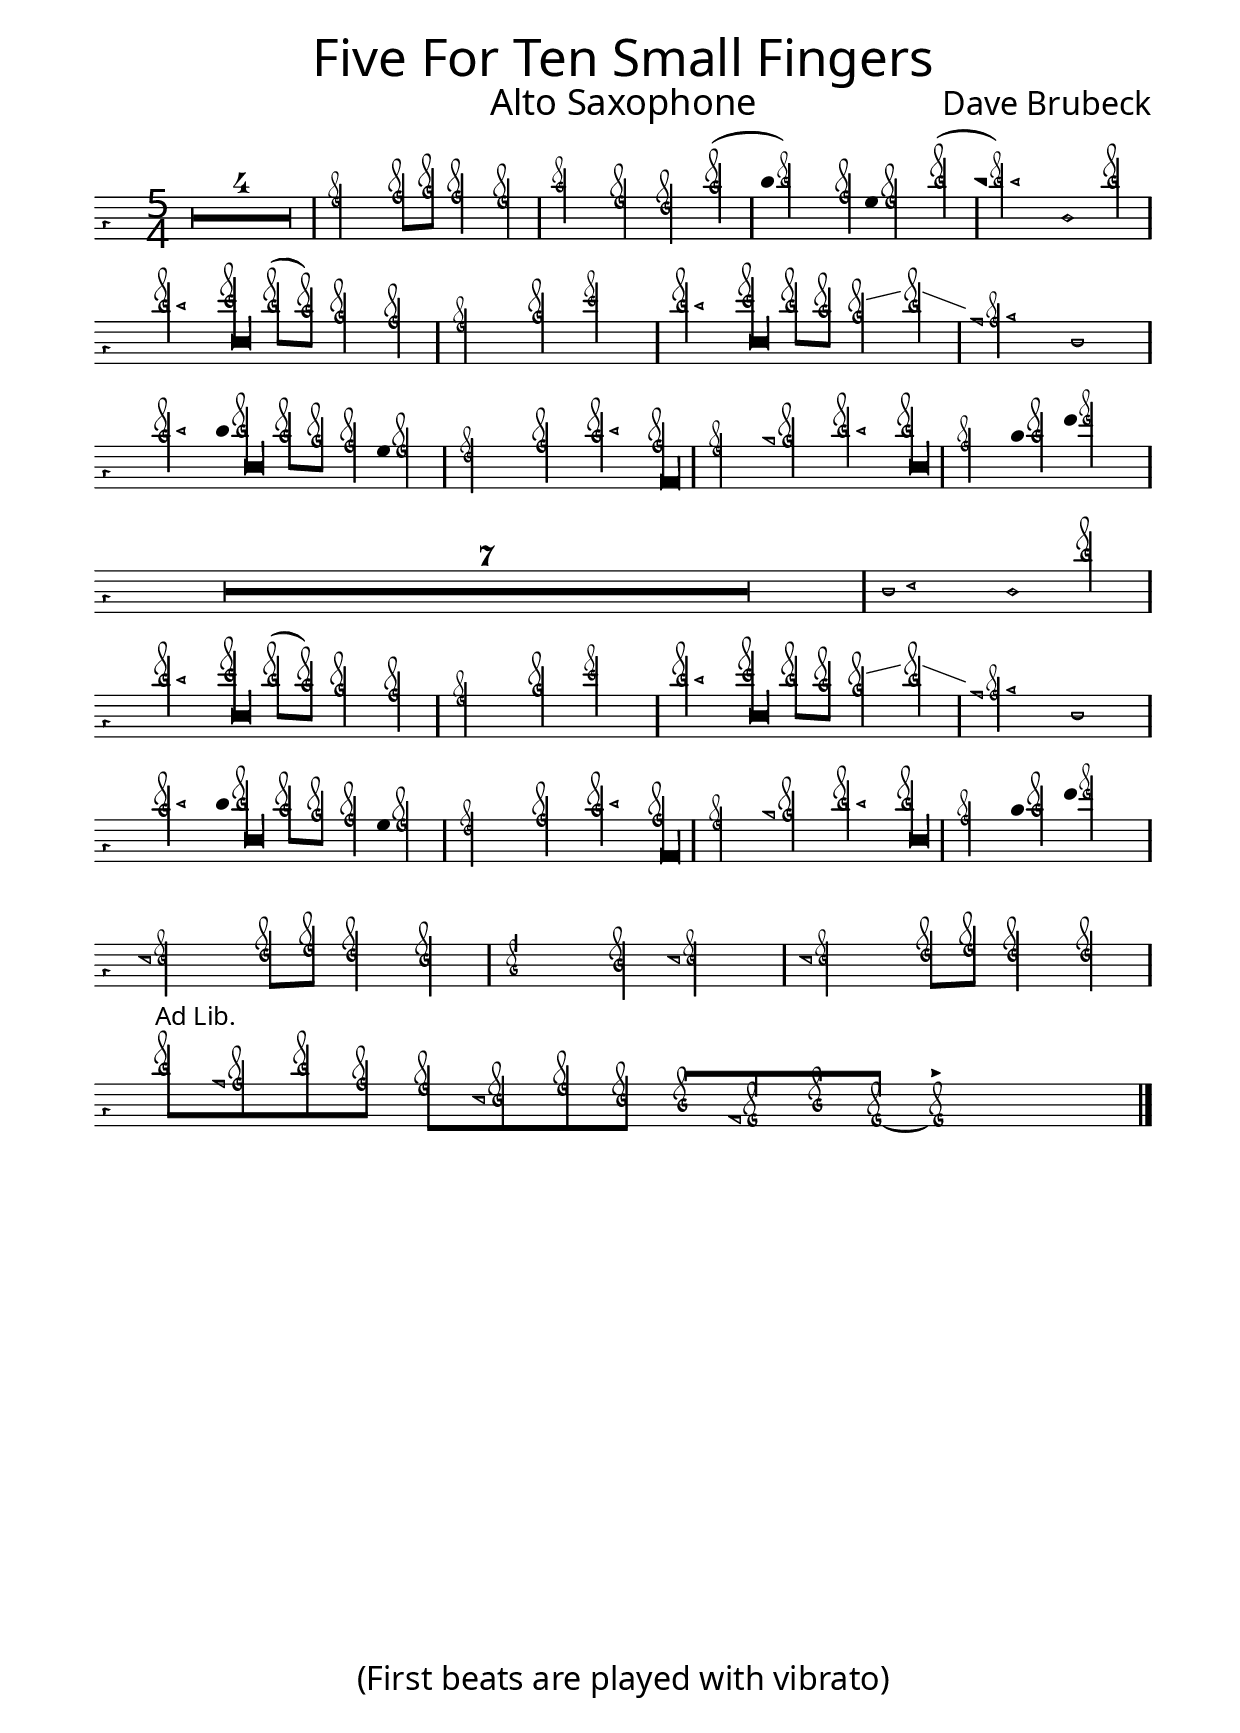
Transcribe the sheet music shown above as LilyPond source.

\version "2.18.0"

\version "2.16.0"

% preliminary LilyJAZZ version for testing purposes

\paper { indent = #0 }

%***********************************************************************
% MAPPING ALISTS / LOOKUP TABLES
%***********************************************************************

% MAPPING ALIST: GLYPH NAME TO UNICODE CHAR NUMBER =====================
#(define jazz-map '(
    ("noteheads.s0jazz" . #xe191) 
    ("noteheads.s1jazz" . #xe192)
    ("noteheads.s2jazz" . #xe193)
    ("noteheads.s0slashjazz" . #xe19c)
    ("noteheads.s1slashjazz" . #xe19d)
    ("noteheads.s2slashjazz" . #xe19e)
    ("noteheads.s2crossjazz" . #xe1a1)
    ("flags.u3jazz" . #xe21c)
    ("flags.u4jazz" . #xe21d)
    ("flags.u5jazz" . #xe21e)
    ("flags.u6jazz" . #xe21f)
    ("flags.u7jazz" . #xe220)
    ("flags.d3jazz" . #xe221)
    ("flags.d4jazz" . #xe222)
    ("flags.d5jazz" . #xe223)
    ("flags.d6jazz" . #xe224)
    ("flags.d7jazz" . #xe225)
    ("flags.ugracejazz" . #xe226)
    ("flags.dgracejazz" . #xe227)
    ("dots.dot" . #xe131)
    ("accidentals.doublesharpjaz" . #xe126)
    ("accidentals.sharpjazz" . #xe10f)
    ("accidentals.naturaljazz" . #xe117)
    ("accidentals.flatjazz" . #xe11b)
    ("accidentals.flatflatjazz" . #xe124)
    ("accidentals.rightparenjaz" . #xe127)
    ("accidentals.leftparenjazz" . #xe128)
    ("rests.mmendjazz" . #xe0f8)
    ("rests.0jazz" . #xe100)
    ("rests.1jazz" . #xe101)
    ("rests.0ojazz" . #xe102)
    ("rests.1ojazz" . #xe103)
    ("rests.2jazz" . #xe108)
    ("rests.3jazz" . #xe10a)
    ("rests.4jazz" . #xe10b)
    ("rests.5jazz" . #xe10c)
    ("rests.6jazz" . #xe10d)
    ("rests.7jazz" . #xe10e)
    ("clefs.Fjazz" . #xe170)
    ("scripts.ufermatajazz" . #xe132)
    ("scripts.dfermatajazz" . #xe133)
    ("scripts.asteriskjazz" . #xe138)
    ("scripts.sforzatojazz" . #xe13b)
    ("scripts.esprjazz" . #xe13c)
    ("scripts.staccatojazz" . #xe13d)
    ("scripts.tenutojazz" . #xe140)
    ("scripts.uportatojazz" . #xe141)
    ("scripts.dportatojazz" . #xe142)
    ("scripts.umarcatojazz" . #xe143)
    ("scripts.dmarcatojazz" . #xe144)
    ("scripts.openjazz" . #xe145)
    ("scripts.stoppedjazz" . #xe148)
    ("scripts.trilljazz" . #xe14d)
    ("scripts.segnojazz" . #xe153)
    ("scripts.varsegnojazz" . #xe154)
    ("scripts.codajazz" . #xe155)
    ("scripts.varcodajazz" . #xe156)
    ("scripts.trill_elementjazz" . #xe15c)
    ("scripts.trilelementjazz" . #xe15f)
    ("scripts.pralljazz" . #xe160)
    ("scripts.prallpralljazz" . #xe162)
    ("clefs.F_changejazz" . #xe171)
    ("clefs.Gjazz" . #xe172)
    ("clefs.G_changejazz" . #xe173)
    ("timesig.C44jazz" . #xe178)
    ("timesig.C22jazz" . #xe179)
    ("zerojazz" . #x0030)
    ("onejazz" . #x0031)
    ("twojazz" . #x0032)
    ("threejazz" . #x0033)
    ("fourjazz" . #x0034)
    ("fivejazz" . #x0035)
    ("sixjazz" . #x0036)
    ("sevenjazz" . #x0037)
    ("eightjazz" . #x0038)
    ("ninejazz" . #x0039)
    ("Fjazz" . #x0046)
    ("fjazz" . #x0066)
    ("mjazz" . #x006d)
    ("pjazz" . #x0070)
    ("rjazz" . #x0072)
    ("sjazz" . #x0073)
    ("zjazz" . #x007a)))                            

#(define jazz-alteration-glyph-name-alist
  '((0 . "accidentals.naturaljazz")
    (-1/2 . "accidentals.flatjazz")
    (1/2 . "accidentals.sharpjazz")
    (1 . "accidentals.doublesharpjaz")
    (-1 . "accidentals.flatflatjazz")))


%***********************************************************************
%  JAZZ GLYPH ACCESS
%***********************************************************************

#(define-markup-command (jazzchar layout props charnum) (number?)
  "char for jazz characters"
    (interpret-markup layout props
      (markup (#:fontsize 5 #:override '(font-name . "LilyJAZZ") #:char charnum))))

% JAZZGLYPH: REPLACEMENT FOR MUSICGLYPH ================================
#(define-markup-command (jazzglyph layout props glyphname) (string?)
  "musicglyph replacemet for jazz (i. e. non-Feta) characters"
    (let* ((charnum (cdr (assoc glyphname  jazz-map))))
    (interpret-markup layout props
      (markup (#:fontsize 5 #:override '(font-name . "LilyJAZZ") #:char charnum)))))


%***********************************************************************
%  JAZZ CLEFS
%***********************************************************************

#(define (jazz-clef grob)
  "jazz clef stencil"
  (let* ((glyphname (string-append (ly:grob-property grob 'glyph-name) "jazz")))    
    (if (pair? (assoc glyphname jazz-map))
        (grob-interpret-markup grob (markup #:jazzglyph glyphname))
        (ly:clef::print grob))))


%***********************************************************************
% KEY SIGNATURES
%***********************************************************************

#(define (jazz-keysig grob)
  "stencil: jazz key signature (including cancellation)"
  (let* ((altlist (ly:grob-property grob 'alteration-alist))
    (c0pos (ly:grob-property grob 'c0-position))
    (keysig-stencil '()))
    (for-each (lambda (alt) 
         (let* ((alteration (if (grob::has-interface grob 'key-cancellation-interface) 0 (cdr alt)))
         (glyphname (assoc-get alteration jazz-alteration-glyph-name-alist ""))
         (padding (cond
           ((< alteration 0) 0.25)  ; any kind of flat
           ((= alteration 0) 0.05)    ;  natural
           ((< alteration 1) 0.1)    ; sharp (less than double sharp)
           (else -0.4)))                ; double sharp
         (ypos (key-signature-interface::alteration-position (car alt) (cdr alt) c0pos))
         (acc-stencil (grob-interpret-markup grob (markup #:raise (/ ypos 2) #:jazzglyph glyphname))))
         (set! keysig-stencil (ly:stencil-combine-at-edge acc-stencil X RIGHT keysig-stencil padding)))) altlist)
    keysig-stencil))


%***********************************************************************
% TIME SIGNATURE
%***********************************************************************

#(define (jazz-timesig grob)
  (let* ((style (ly:grob-property grob 'style))
         (fraction (ly:grob-property grob 'fraction))
         (glyphname (if (equal? style 'C) 
                (cond 
                   ((equal? fraction '(4 . 4)) "timesig.C44jazz")
                   ((equal? fraction '(2 . 2)) "timesig.C22jazz")
                   (else "")) "")))
    (if (equal? glyphname "")
        (ly:time-signature::print grob)
        (grob-interpret-markup grob (markup #:fontsize -5 #:jazzglyph glyphname)))))


%***********************************************************************
% NOTE HEADS
%***********************************************************************

#(define (jazz-notehead grob)
  "stencil: jazz noteheads"
  (let* ((log (ly:grob-property grob 'duration-log)))
     (set! (ly:grob-property grob 'stem-attachment) '(1.0 . 0.35))
     (grob-interpret-markup grob
      (cond 
         ((<= log 0) (markup #:jazzglyph "noteheads.s0jazz"))
         ((<= log 1) (markup #:jazzglyph "noteheads.s1jazz"))  
	 (else  (markup #:jazzglyph "noteheads.s2jazz"))))))

%***********************************************************************
% FLAGS
%***********************************************************************

#(define (jazz-flag grob)
  "stencil: jazz flags"
   (let* ((stem-grob (ly:grob-parent grob X))
          (log (ly:grob-property stem-grob 'duration-log))
          (dir (ly:grob-property stem-grob 'direction))
          (stem-width (* (ly:staff-symbol-line-thickness grob) (ly:grob-property stem-grob 'thickness)))
          (glyphname (string-append "flags." (if (> dir 0) "u" "d") (number->string log) "jazz"))
          (flag-stencil (grob-interpret-markup grob (markup #:jazzglyph glyphname)))
          (flag-pos (cons (* stem-width -1) 0))
          (stroke-style (ly:grob-property grob 'stroke-style))
          (stroke-stencil (if (equal? stroke-style "grace")
                              (if (equal? dir UP) 
                                  (make-line-stencil 0.15 -0.5 -1.6 0.75 -0.6)
                                  (make-line-stencil 0.15 -0.4 1.6 0.85 0.6))
     ;                             (grob-interpret-markup grob (markup #:jazzglyph "flags.ugracejazz"))
     ;                             (grob-interpret-markup grob (markup #:jazzglyph "flags.dgracejazz")))
                              empty-stencil)))
          (ly:stencil-translate (ly:stencil-add flag-stencil stroke-stencil) flag-pos)))


%***********************************************************************
% DOTS (DURATION)
%***********************************************************************

#(define (jazz-dots grob)
  "stencil: jazz duration dots"
  (let* ((dot-count (ly:grob-property grob 'dot-count)))
     (grob-interpret-markup grob (markup
         (if (>= dot-count 1) (markup #:translate '(0.4 . 0) #:jazzglyph "dots.dot") (markup #:null))
         (if (>= dot-count 2) (markup #:translate '(0.25 . 0) #:jazzglyph "dots.dot") (markup #:null))
         (if (>= dot-count 3) (markup #:translate '(0.25 . 0) #:jazzglyph "dots.dot") (markup #:null))
         (if (>= dot-count 4) (markup #:translate '(0.25 . 0) #:jazzglyph "dots.dot") (markup #:null))
         (if (>= dot-count 5) (markup #:translate '(0.25 . 0) #:jazzglyph "dots.dot") (markup #:null))))))         


%***********************************************************************
% ACCIDENTALS
%***********************************************************************

% ACCIDENTALS (MUSICAL CONTEXT) ========================================
#(define (jazz-accidental grob)
   "stencil: jazz accidentals in front of notes or used as suggestions"
  (let* ((alt (ly:grob-property grob 'alteration))
         (show (if (null? (ly:grob-property grob 'forced)) (if (null? (ly:grob-object grob 'tie)) #t #f ) #t )))
    (if (equal? show #t)
      (grob-interpret-markup grob (markup #:jazzglyph (assoc-get alt jazz-alteration-glyph-name-alist "")))
      (ly:accidental-interface::print grob))))

% CAUTIONARY ACCIDENTALS (MUSICAL CONTEXT) =============================
#(define (jazz-accidental-cautionary grob)
   "stencil: jazz cautionary accidentals in front of notes"
  (let* ((alt (ly:grob-property grob 'alteration)))
    (grob-interpret-markup grob
      (case alt 
         ((1) (markup #:concat (
                     #:translate '(0 . -0.05) #:jazzglyph "accidentals.leftparenjazz" 
                     #:jazzglyph "accidentals.doublesharpjaz"                         
                     #:translate '(0 . 0.05) #:jazzglyph "accidentals.rightparenjaz" )))
         ((1/2) (markup #:concat (
                     #:translate '(0 . -0.1) #:jazzglyph "accidentals.leftparenjazz" 
                     #:jazzglyph "accidentals.sharpjazz"                       
                     #:translate '(0 . 0.3) #:jazzglyph "accidentals.rightparenjaz" )))
         ((0) (markup #:concat (
                     #:translate '(0.1 . 0) #:rotate 5 #:jazzglyph "accidentals.leftparenjazz" 
                     #:jazzglyph "accidentals.naturaljazz"                          
                     #:translate '(0.05 . 0.3) #:rotate 5 #:jazzglyph "accidentals.rightparenjaz" )))
         ((-1/2) (markup #:concat (
                     #:translate '(-0.15 . 0.3) #:jazzglyph "accidentals.leftparenjazz" 
                     #:jazzglyph "accidentals.flatjazz"                                   
                     #:translate '(0 . 0.2) #:jazzglyph "accidentals.rightparenjaz" )))   ;   
         ((-1) (markup #:concat (
                     #:translate '(-0.15 . 0.5) #:jazzglyph "accidentals.leftparenjazz" 
                     #:jazzglyph "accidentals.flatflatjazz"                                  
                     #:translate '(-0.1 . 0.4) #:jazzglyph "accidentals.rightparenjaz" )))))))


%***********************************************************************
% RESTS
%***********************************************************************

#(define (jazz-rest grob)
  (let* ((duration (ly:grob-property grob 'duration-log))
         (glyphname (string-append "rests." (number->string duration) "jazz")))
      (grob-interpret-markup grob (markup #:jazzglyph glyphname))))


%***********************************************************************
% DYNAMICS
%***********************************************************************

  sfpp = #(make-dynamic-script  "sfpp" )
% re-defined because of spefilal f with horizontal bar for ligatures/grouping:
  ff = #(make-dynamic-script  "FF" )
  fff = #(make-dynamic-script  "FFF" )
  ffff = #(make-dynamic-script  "FFFF" )
  fffff = #(make-dynamic-script  "FFFFF" )

% to do: make reversible for \jazzOff
#(define-markup-command (dynamic layout props arg)
  (markup?)
  #:category font
  "Use jazz instead of feta for dynamic markup font."
  (interpret-markup layout props (markup #:fontsize 5 #:override '(font-name . "LilyJAZZ") arg)))



%***********************************************************************
% ACCENTS
%***********************************************************************

#(define (jazz-articulation grob)
  (let* ((dir (ly:grob-property grob 'direction))
           (var (ly:grob-property grob 'script-stencil))
           (glyphname (if (= dir DOWN) (car (cdr var)) (cdr (cdr var))))
           (jazzchar (assoc-get (string-append "scripts." glyphname "jazz") jazz-map 0 )))
     (if (> jazzchar 0) 
         (grob-interpret-markup grob (markup #:jazzchar jazzchar))
         (ly:script-interface::print grob))))


fermataMarkup =
#(make-music 'MultiMeasureTextEvent
             'tweaks (list
                      ;; Set the 'text based on the 'direction
                      (cons 'text (lambda (grob)
                                    (if (eq? (ly:grob-property grob 'direction) DOWN)
                                        (markup #:concat (" " #:jazzglyph "scripts.dfermatajazz"))
                                        (markup #:concat (" " #:jazzglyph "scripts.ufermatajazz")))))
                      (cons 'outside-staff-priority 40)
                      (cons 'outside-staff-padding 0)))


makeUnpurePureContainer =
        #(ly:make-unpure-pure-container
       ly:grob::stencil-height
       (lambda (grob start end) (ly:grob::stencil-height grob)))  


jazzOn = {
  \override Staff.Clef #'stencil = #jazz-clef
  \override Score.BarNumber #'stencil = ##f
  
  \override Staff.KeySignature #'stencil = #jazz-keysig
  \override Staff.KeyCancellation #'stencil = #jazz-keysig

  \override Staff.TimeSignature #'stencil = #jazz-timesig
  
  \override Staff.NoteHead #'stencil = #jazz-notehead  
  \override Staff.NoteHead #'Y-extent = \makeUnpurePureContainer
  
  \override Staff.Stem #'thickness = #2
  \override Staff.Beam #'beam-thickness = #0.55
  \override Staff.Flag #'stencil = #jazz-flag
  \override Staff.Flag #'Y-extent = \makeUnpurePureContainer

  \override Staff.Dots #'stencil = #jazz-dots
  \override Staff.Accidental #'stencil = #jazz-accidental
  \override Staff.Accidental #'Y-extent = \makeUnpurePureContainer
  
  \override Staff.AccidentalCautionary #'stencil = #jazz-accidental-cautionary
  \override Staff.AccidentalCautionary #'Y-extent = \makeUnpurePureContainer

  \override Staff.AccidentalSuggestion #'stencil = #jazz-accidental
  \override Staff.AccidentalSuggestion #'Y-extent = \makeUnpurePureContainer
        
  \override Staff.Script #'stencil = #jazz-articulation        
  
  \override Staff.Rest #'stencil = #jazz-rest
  \override Staff.Slur #'thickness = #2.5
  \override Staff.Tie #'thickness = #2.5
  \override Staff.BarLine #'hair-thickness = #3  
  \override Score.BarNumber #'font-name = #"LilyJAZZ Text"

  \override Staff.TimeSignature #'font-name = #"LilyJAZZ"
  \override Staff.TimeSignature #'font-size = #5
  
  \override Staff.DynamicText #'font-name = #"LilyJAZZ"
  \override Staff.DynamicText #'font-size = #6

  \override Score.RehearsalMark #'font-name = #"LilyJAZZ Text"
  \override Score.MetronomeMark #'font-name = #"LilyJAZZ Text"

  \override Staff.TextScript #'font-name = #"LilyJAZZ Text"   
  \override Staff.TextScript #'font-size = #1

  \override Staff.InstrumentName #'font-name = #"LilyJAZZ Text"   
  
  \override Staff.TupletNumber #'font-name = "LilyJAZZ Text"
  \override Staff.TupletBracket #'thickness = #1.5
  
  \override Score.VoltaBracket #'font-name = #"LilyJAZZ Text"
  \override Score.VoltaBracket #'font-size = #0
  \override Score.VoltaBracket #'thickness = #2
}

jazzOff = {
  \revert Staff.Clef #'stencil
  
  \revert Staff.KeySignature #'stencil
  \revert Staff.KeyCancellation #'stenci
  
  \revert Staff.TimeSignature #'stencil

  \revert Staff.NoteHead #'stencil
  \revert Staff.NoteHead #'Y-extent
  \revert Staff.Stem #'thickness
  \revert Staff.Beam #'beam-thickness
  \revert Staff.Flag #'stencil
  \revert Staff.Dots #'stencil
  \revert Staff.Accidental #'stencil
  \revert Staff.AccidentalCautionary #'stencil
  \revert Staff.AccidentalSuggestion #'stencil
  \revert Staff.Script #'stencil 
  \revert Staff.Rest #'stencil
  \revert Staff.Slur #'thickness 
  \revert Staff.Tie #'thickness
  \revert Staff.BarLine #'hair-thickness
  \revert Score.BarNumber #'font-name
  \revert Staff.TimeSignature #'font-name
  \revert Staff.TimeSignature #'font-size
  \revert Staff.DynamicText #'font-name
  \revert Staff.DynamicText #'font-size
  \revert Score.RehearsalMark #'font-name
  \revert Score.MetronomeMark #'font-name
  \revert Staff.TextScript #'font-name  
  \revert Staff.TextScript #'font-size
  \revert Staff.InstrumentName #'font-name   
  \revert Staff.TupletNumber #'font-name
  \revert Staff.TupletBracket #'thickness
  \revert Score.VoltaBracket #'font-name
  \revert Score.VoltaBracket #'font-size
  \revert Score.VoltaBracket #'thickness
}




\include "../shared/common.ly"

\header {
  title      = \markup { \fontsize #3 \override #'(font-name . "LilyJAZZ Text") "Five For Ten Small Fingers" }
  composer   = \markup { \fontsize #3 \override #'(font-name . "LilyJAZZ Text") "Dave Brubeck" }
  instrument = \markup { \fontsize #3 \override #'(font-name . "LilyJAZZ Text") "Alto Saxophone" }
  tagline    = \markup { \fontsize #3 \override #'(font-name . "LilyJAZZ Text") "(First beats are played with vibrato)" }
}

melody = \relative c'' {
  \jazzOn

  \clef treble
  \time 5/4

  R1*5/4*4 | e2 f8 g8 f4 e4 | a2 e4 d4 a'4( | bf2) f4 ef4 bf'4( | b!2.) r4 b4 | \break
  b4. c8 b8( a8) g4 f4 | e2 g4 c2 | b4. c8 b8 a8 g4\glissando b4\glissando fs2. r2 | \break
  a4. bf8 a8 g8 f4 ef4 | d2 f4 a4. f8 | e2 gs4 b4. b8 | f2 af4 df2 | \break

  \once \override MultiMeasureRest #'minimum-length = #74
  R1*5/4*7 | r2. r4 b4 | \break

  b4. c8 b8( a8) g4 f4 | e2 g4 c2 | b4. c8 b8 a8 g4\glissando b4\glissando fs2. r2 | \break
  a4. bf8 a8 g8 f4 ef4 | d2 f4 a4. f8 | e2 gs4 b4. b8 | f2 af4 df2 | \break

  cs,2 d8 e8 d4 cs4 | a2 b4 cs2 | cs2 d8 e8 d4 d4 | \break

  \cadenzaOn
  b'8[^"Ad Lib." fs8 b8 fs8] e8[ cs8 e8 cs8] b8[ fs8 b8 fs8] ~ fs1\fermata \bar "|."
}

\score {
  { \melody }
}
